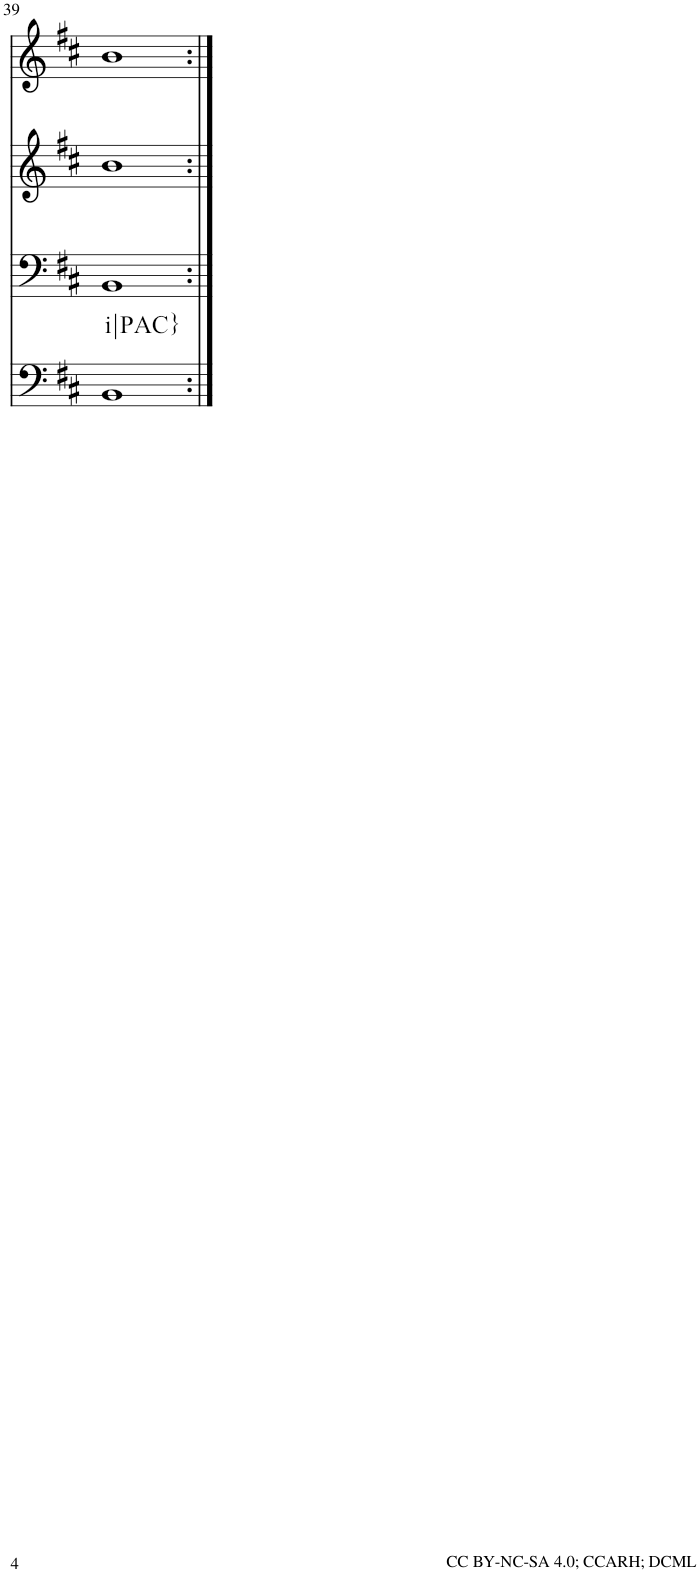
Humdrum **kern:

**kern	**kern	**kern	**kern
*part4	*part3	*part2	*part1
*staff4	*staff3	*staff2	*staff1
*I"Piano	*I"Piano	*I"Piano	*I"Piano
*I'Pno	*I'Pno	*I'Pno	*I'Pno
!!LO:PB:g=z
*clefF4	*clefF4	*clefG2	*clefG2
*k[f#c#]	*k[f#c#]	*k[f#c#]	*k[f#c#]
*b:	*b:	*b:	*b:
*M4/4	*M4/4	*M4/4	*M4/4
*met(c)	*met(c)	*met(c)	*met(c)
=39	=39	=39	=39
!	!LO:TX:b:t=i|PAC}	!	!
1BB	1BB	1b	1b
=:|!	=:|!	=:|!	=:|!
*-	*-	*-	*-
